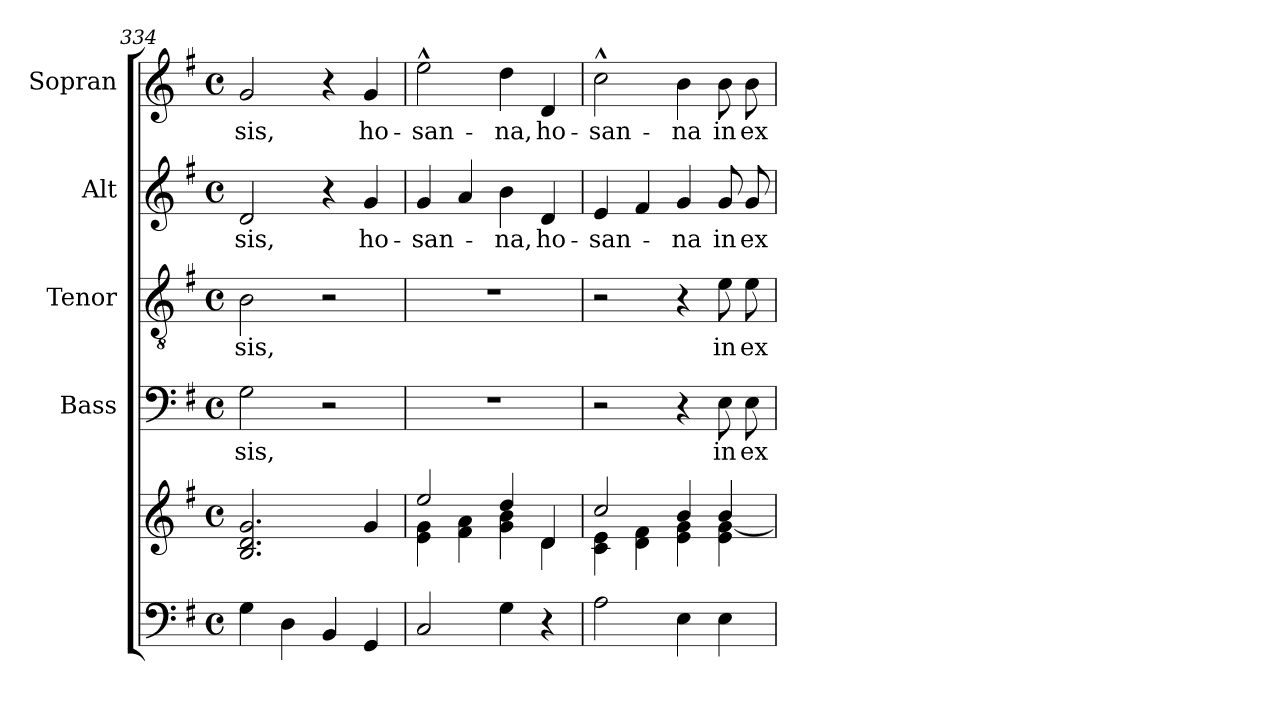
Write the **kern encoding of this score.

**kern	**kern	**kern	**text	**kern	**text	**kern	**text	**kern	**text
*part5	*part5	*part4	*part4	*part3	*part3	*part2	*part2	*part1	*part1
*staff6	*staff5	*staff4	*staff4	*staff3	*staff3	*staff2	*staff2	*staff1	*staff1
*	*	*I"Bass	*	*I"Tenor	*	*I"Alt	*	*I"Sopran	*
*	*	*I'B.	*	*I'T.	*	*I'A.	*	*I'S.	*
*clefF4	*clefG2	*clefF4	*	*clefGv2	*	*clefG2	*	*clefG2	*
*k[f#]	*k[f#]	*k[f#]	*	*k[f#]	*	*k[f#]	*	*k[f#]	*
*G:	*G:	*G:	*	*G:	*	*G:	*	*G:	*
*M4/4	*M4/4	*M4/4	*	*M4/4	*	*M4/4	*	*M4/4	*
*met(c)	*met(c)	*met(c)	*	*met(c)	*	*met(c)	*	*met(c)	*
=334	=334	=334	=334	=334	=334	=334	=334	=334	=334
!	!	!	!LO:LY:b	!	!LO:LY:b	!	!LO:LY:b	!	!LO:LY:b
4G\	2.B/ 2.d/ 2.g/	2G\	-sis,	2B\	-sis,	2d/	-sis,	2g/	-sis,
4D\	.	.	.	.	.	.	.	.	.
4BB/	.	2r	.	2r	.	4r	.	4r	.
!	!	!	!	!	!	!	!LO:LY:b	!	!LO:LY:b
4GG/	4g/	.	.	.	.	4g/	ho-	4g/	ho-
!!LO:LB:g=z
=335	=335	=335	=335	=335	=335	=335	=335	=335	=335
*	*^	*	*	*	*	*	*	*	*
!	!	!	!	!	!	!	!	!LO:LY:b	!	!LO:LY:b
2C/	2ee/	4e\ 4g\	1r	.	1r	.	4g/	-san-	2ee^^>\	-san-
.	.	4f#\ 4a\	.	.	.	.	4a/	.	.	.
!	!	!	!	!	!	!	!	!LO:LY:b	!	!LO:LY:b
4G\	4dd/	4g\ 4b\	.	.	.	.	4b\	-na,	4dd\	-na,
!	!	!	!	!	!	!	!	!LO:LY:b	!	!LO:LY:b
4r	4d/	4d\	.	.	.	.	4d/	ho-	4d/	ho-
=336	=336	=336	=336	=336	=336	=336	=336	=336	=336	=336
!	!	!	!	!	!	!	!	!LO:LY:b	!	!LO:LY:b
2A\	2cc/	4c\ 4e\	2r	.	2r	.	4e/	-san-	2cc^^>\	-san-
.	.	4d\ 4f#\	.	.	.	.	4f#/	.	.	.
!	!	!	!	!	!	!	!	!LO:LY:b	!	!LO:LY:b
4E\	4b/	4e\ 4g\	4r	.	4r	.	4g/	-na	4b\	-na
!	!	!	!	!LO:LY:b	!	!LO:LY:b	!	!LO:LY:b	!	!LO:LY:b
4E\	4b/	4e\ [<4g\	8E\	in	8e\	in	8g/	in	8b\	in
!	!	!	!	!LO:LY:b	!	!LO:LY:b	!	!LO:LY:b	!	!LO:LY:b
.	.	.	8E\	ex-	8e\	ex-	8g/	ex-	8b\	ex-
*	*v	*v	*	*	*	*	*	*	*	*
=	=	=	=	=	=	=	=	=	=
*-	*-	*-	*-	*-	*-	*-	*-	*-	*-
